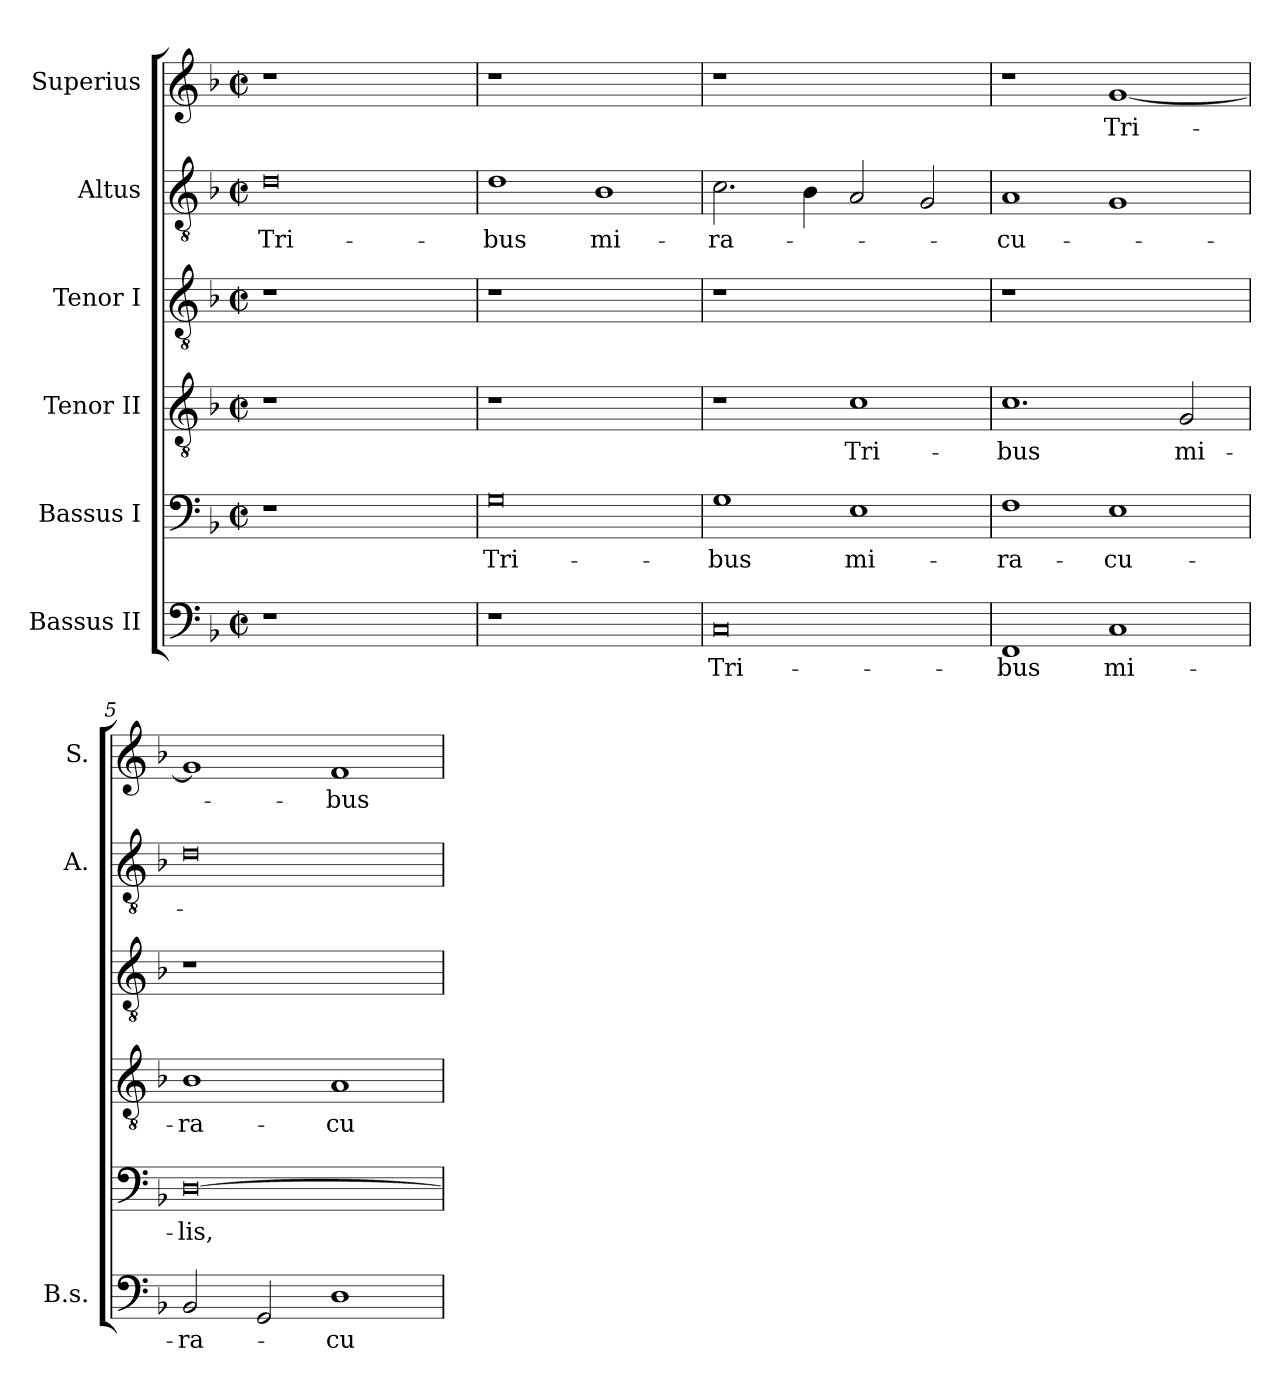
**kern	**text	**kern	**text	**kern	**text	**kern	**kern	**text	**kern	**text
*part6	*part6	*part5	*part5	*part4	*part4	*part3	*part2	*part2	*part1	*part1
*staff6	*staff6	*staff5	*staff5	*staff4	*staff4	*staff3	*staff2	*staff2	*staff1	*staff1
*I"Bassus II	*	*I"Bassus I	*	*I"Tenor II	*	*I"Tenor I	*I"Altus	*	*I"Superius	*
*I'B.s.	*	*	*	*	*	*	*I'A.	*	*I'S.	*
!!LO:PB:g=z
*clefF4	*	*clefF4	*	*clefGv2	*	*clefGv2	*clefGv2	*	*clefG2	*
*	*	*	*	*ITrd7c12	*	*ITrd7c12	*ITrd7c12	*	*	*
*k[b-]	*	*k[b-]	*	*k[b-]	*	*k[b-]	*k[b-]	*	*k[b-]	*
*F:	*	*F:	*	*F:	*	*F:	*F:	*	*F:	*
*M2/2	*	*M2/2	*	*M2/2	*	*M2/2	*M2/2	*	*M2/2	*
*met(c|)	*	*met(c|)	*	*met(c|)	*	*met(c|)	*met(c|)	*	*met(c|)	*
=1	=1	=1	=1	=1	=1	=1	=1	=1	=1	=1
!LO:N:vis=1	!	!LO:N:vis=1	!	!LO:N:vis=1	!	!LO:N:vis=1	!	!	!	!
!	!	!	!	!	!	!	!	!LO:LY:b:color=#000000	!LO:N:vis=1	!
1r	.	1r	.	1r	.	1r	0Di	Tri-	1r	.
1ryy	.	1ryy	.	1ryy	.	1ryy	.	.	1ryy	.
=2	=2	=2	=2	=2	=2	=2	=2	=2	=2	=2
!LO:N:vis=1	!	!	!	!	!	!	!	!	!	!
!	!	!	!LO:LY:b:color=#000000	!LO:N:vis=1	!	!LO:N:vis=1	!	!	!	!
!	!	!	!	!	!	!	!	!LO:LY:b:color=#000000	!LO:N:vis=1	!
1r	.	0Gi	Tri-	1r	.	1r	1Di	-bus	1r	.
!	!	!	!	!	!	!	!	!LO:LY:b:color=#000000	!	!
1ryy	.	.	.	1ryy	.	1ryy	1BB-i	mi-	1ryy	.
=3	=3	=3	=3	=3	=3	=3	=3	=3	=3	=3
!	!LO:LY:b:color=#000000	!	!	!	!	!	!	!	!	!
!	!	!	!LO:LY:b:color=#000000	!	!	!LO:N:vis=1	!	!	!	!
!	!	!	!	!	!	!	!	!LO:LY:b:color=#000000	!LO:N:vis=1	!
0Ci	Tri-	1Gi	-bus	1r	.	1r	2.Ci\	-ra-	1r	.
.	.	.	.	.	.	.	4BB-i\	.	.	.
!	!	!	!LO:LY:b:color=#000000	!	!	!	!	!	!	!
!	!	!	!	!	!LO:LY:b:color=#000000	!	!	!	!	!
.	.	1Ei	mi-	1Ci	Tri-	1ryy	2AAi/	.	1ryy	.
.	.	.	.	.	.	.	2GGi/	.	.	.
=4	=4	=4	=4	=4	=4	=4	=4	=4	=4	=4
!	!LO:LY:b:color=#000000	!	!	!	!	!	!	!	!	!
!	!	!	!LO:LY:b:color=#000000	!	!	!	!	!	!	!
!	!	!	!	!	!LO:LY:b:color=#000000	!LO:N:vis=1	!	!	!	!
!	!	!	!	!	!	!	!	!LO:LY:b:color=#000000	!	!
1FFi	-bus	1Fi	-ra-	1.Ci	-bus	1r	1AAi	-cu-	1r	.
!	!LO:LY:b:color=#000000	!	!	!	!	!	!	!	!	!
!	!	!	!LO:LY:b:color=#000000	!	!	!	!	!	!	!
!	!	!	!	!	!	!	!	!	!	!LO:LY:b:color=#000000
1Ci	mi-	1Ei	-cu-	.	.	1ryy	1GGi	.	[<1gi	Tri-
!	!	!	!	!	!LO:LY:b:color=#000000	!	!	!	!	!
.	.	.	.	2GGi/	mi-	.	.	.	.	.
=5	=5	=5	=5	=5	=5	=5	=5	=5	=5	=5
!	!LO:LY:b:color=#000000	!	!	!	!	!	!	!	!	!
!	!	!	!LO:LY:b:color=#000000	!	!	!	!	!	!	!
!	!	!	!	!	!LO:LY:b:color=#000000	!LO:N:vis=1	!	!	!	!
2BB-i/	-ra-	[>0Di	-lis,	1BB-i	-ra-	1r	0Di	.	1gi]	.
2GGi/	.	.	.	.	.	.	.	.	.	.
!	!LO:LY:b:color=#000000	!	!	!	!	!	!	!	!	!
!	!	!	!	!	!LO:LY:b:color=#000000	!	!	!	!	!
!	!	!	!	!	!	!	!	!	!	!LO:LY:b:color=#000000
1Di	-cu-	.	.	1AAi	-cu-	1ryy	.	.	1fi	-bus
=	=	=	=	=	=	=	=	=	=	=
*-	*-	*-	*-	*-	*-	*-	*-	*-	*-	*-
